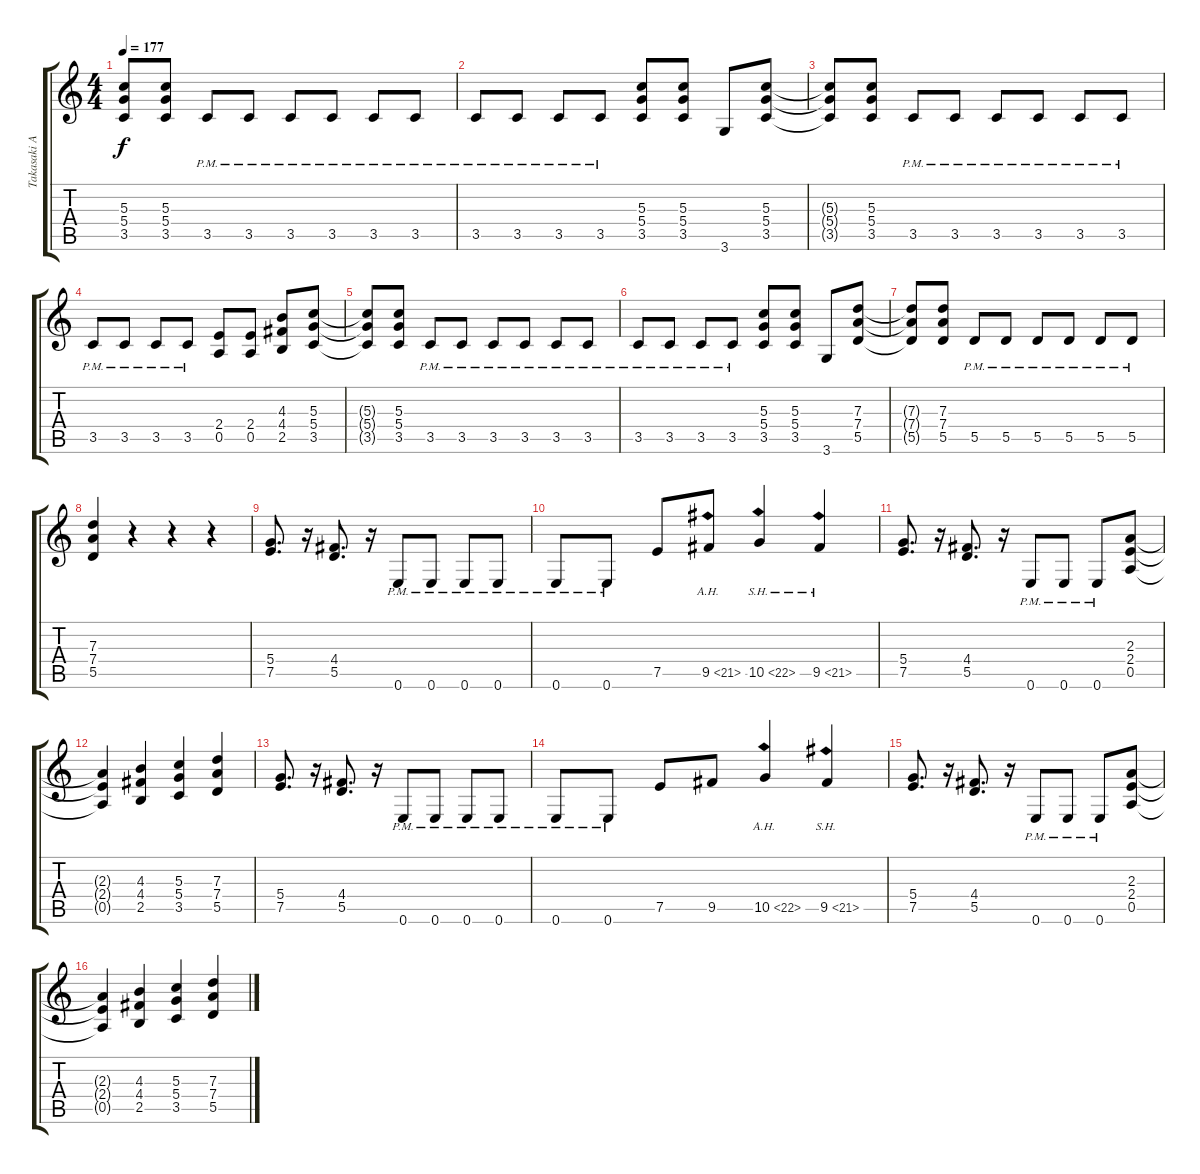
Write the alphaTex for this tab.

\track ("Takasaki Akira [Lead]" "Takasaki A") {instrument distortionguitar}
\staff {score tabs}
\tuning (E4 B3 G3 D3 A2 E2) {hide}
\ts (4 4)
\tempo 177
\clef g2
\ks c
(5.3{t} 5.4{t} 3.5{t}).8{dy f} (5.3 5.4 3.5).8 3.5{pm}.8 3.5{pm}.8 3.5{pm}.8 3.5{pm}.8 3.5{pm}.8 3.5{pm}.8 |
3.5{pm}.8 3.5{pm}.8 3.5{pm}.8 3.5{pm}.8 (5.3 5.4 3.5).8 (5.3 5.4 3.5).8 3.6.8 (5.3 5.4 3.5).8 |
(5.3{t} 5.4{t} 3.5{t}).8 (5.3 5.4 3.5).8 3.5{pm}.8 3.5{pm}.8 3.5{pm}.8 3.5{pm}.8 3.5{pm}.8 3.5{pm}.8 |
3.5{pm}.8 3.5{pm}.8 3.5{pm}.8 3.5{pm}.8 (2.4 0.5).8 (2.4 0.5).8 (4.3 4.4 2.5).8 (5.3 5.4 3.5).8 |
(5.3{t} 5.4{t} 3.5{t}).8 (5.3 5.4 3.5).8 3.5{pm}.8 3.5{pm}.8 3.5{pm}.8 3.5{pm}.8 3.5{pm}.8 3.5{pm}.8 |
3.5{pm}.8 3.5{pm}.8 3.5{pm}.8 3.5{pm}.8 (5.3 5.4 3.5).8 (5.3 5.4 3.5).8 3.6.8 (7.3 7.4 5.5).8 |
(7.3{t} 7.4{t} 5.5{t}).8 (7.3 7.4 5.5).8 5.5{pm}.8 5.5{pm}.8 5.5{pm}.8 5.5{pm}.8 5.5{pm}.8 5.5{pm}.8 |
(7.3 7.4 5.5).4 r.4 r.4 r.4 |
(5.4 7.5).8{d} r.16 (4.4 5.5).8{d} r.16 0.6{pm}.8 0.6{pm}.8 0.6{pm}.8 0.6{pm}.8 |
0.6{pm}.8 0.6{pm}.8 7.5.8 9.5{ah 12}.8 10.5{sh 12}.4 9.5{sh 12}.4 |
(5.4 7.5).8{d} r.16 (4.4 5.5).8{d} r.16 0.6{pm}.8 0.6{pm}.8 0.6{pm}.8 (2.3 2.4 0.5).8 |
(2.3{t} 2.4{t} 0.5{t}).4 (4.3 4.4 2.5).4 (5.3 5.4 3.5).4 (7.3 7.4 5.5).4 |
(5.4 7.5).8{d} r.16 (4.4 5.5).8{d} r.16 0.6{pm}.8 0.6{pm}.8 0.6{pm}.8 0.6{pm}.8 |
0.6{pm}.8 0.6{pm}.8 7.5.8 9.5.8 10.5{ah 12}.4 9.5{sh 12}.4 |
(5.4 7.5).8{d} r.16 (4.4 5.5).8{d} r.16 0.6{pm}.8 0.6{pm}.8 0.6{pm}.8 (2.3 2.4 0.5).8 |
(2.3{t} 2.4{t} 0.5{t}).4 (4.3 4.4 2.5).4 (5.3 5.4 3.5).4 (7.3 7.4 5.5).4
